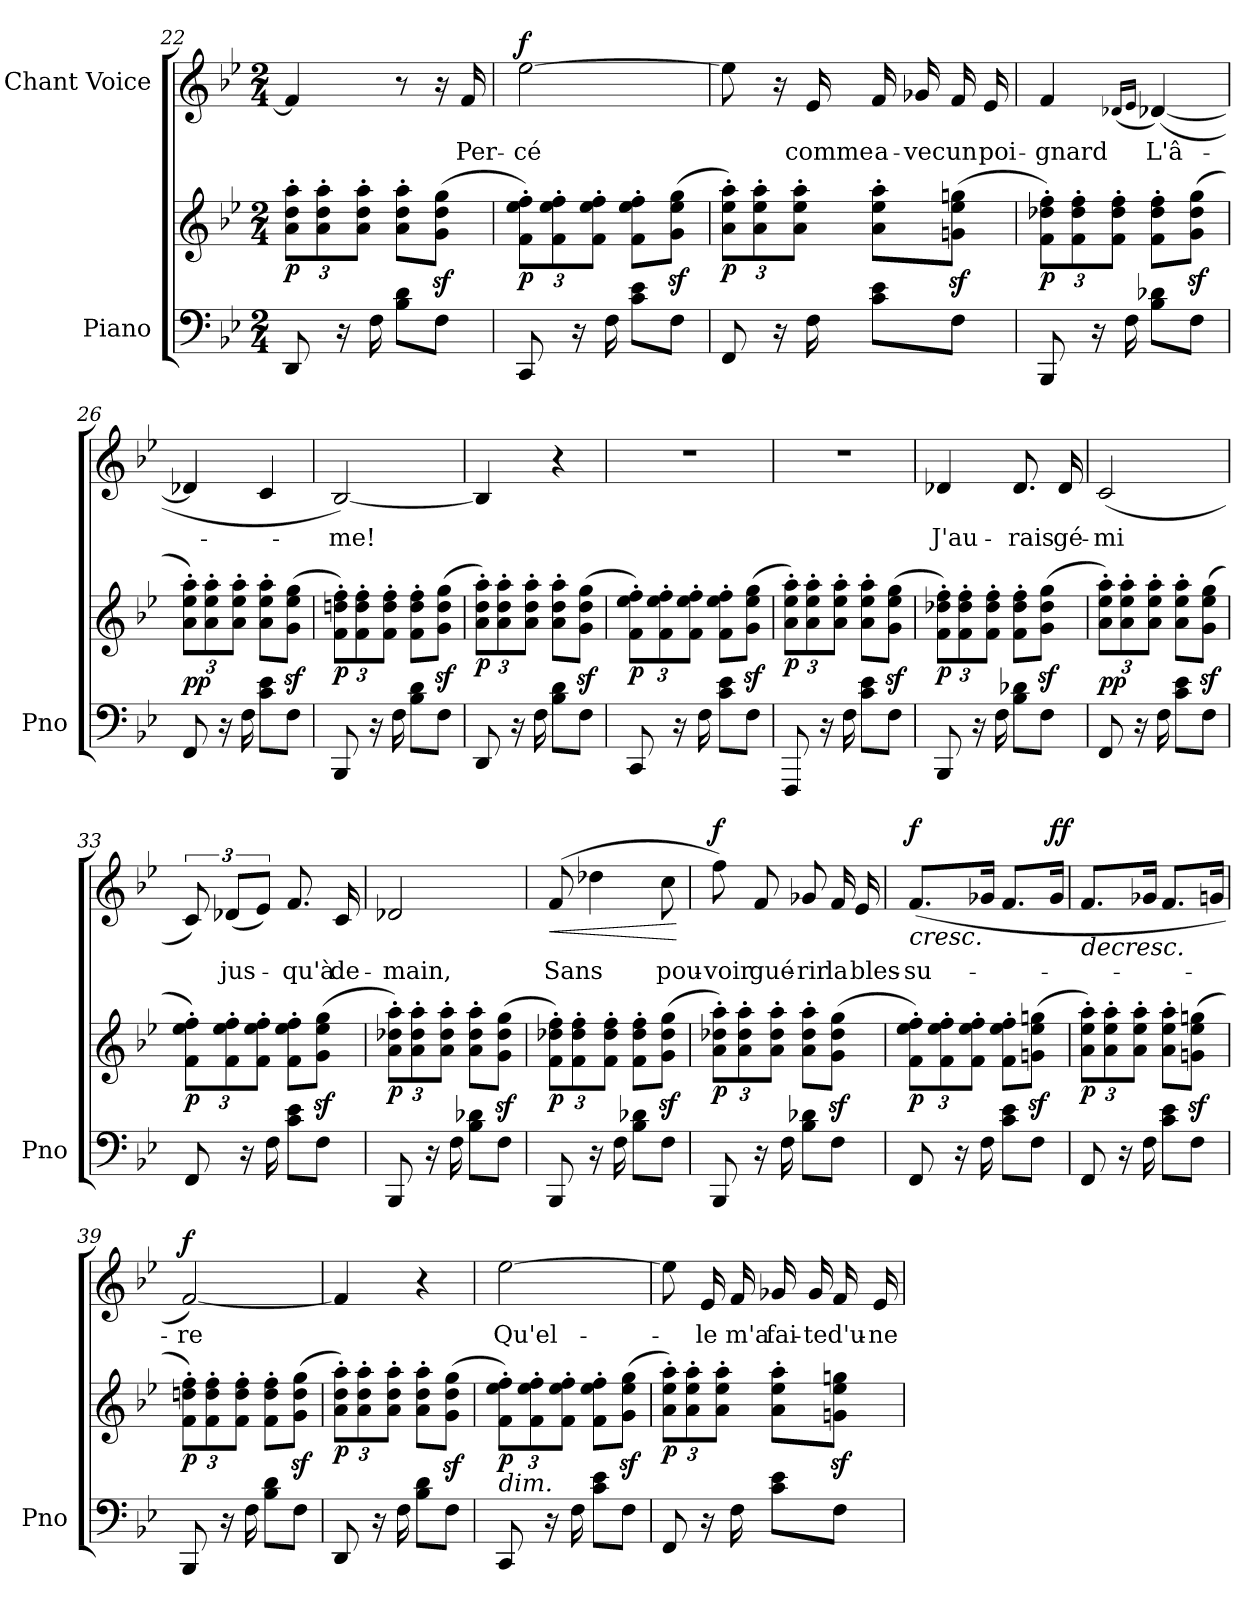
**kern	**kern	**dynam	**kern	**text	**dynam
*part2	*part2	*part2	*part1	*part1	*part1
*staff3	*staff2	*staff2/3	*staff1	*staff1	*staff1
*I"Piano	*	*	*I"Chant Voice	*	*
*I'Pno	*	*	*	*	*
!!LO:PB:g=z
*clefF4	*clefG2	*	*clefG2	*	*
*k[b-e-]	*k[b-e-]	*	*k[b-e-]	*	*
*M2/4	*M2/4	*	*M2/4	*	*
*	*Xbrackettup	*	*	*	*
=22	=22	=22	=22	=22	=22
!	!	!LO:DY:b	!	!	!
8DD/	12a\' 12dd\' 12aa\'L	p	4f/]	.	.
.	12a\' 12dd\' 12aa\'	.	.	.	.
16r	.	.	.	.	.
.	12a\' 12dd\' 12aa\'J	.	.	.	.
16F\	.	.	.	.	.
8B-\ 8d\L	8a\' 8dd\' 8aa\'L	.	8r	.	.
8F\J	(>8g\z< 8dd\z< 8gg\z<J	.	16r	.	.
!	!	!	!	!LO:LY:b	!
.	.	.	16f/	Per-	.
=23	=23	=23	=23	=23	=23
!	!	!LO:DY:b	!	!LO:LY:b	!LO:DY:a
8CC/	12f\' 12ee-\' 12ff\'L)	p	[2ee-\	-cé	f
.	12f\' 12ee-\' 12ff\'	.	.	.	.
16r	.	.	.	.	.
.	12f\' 12ee-\' 12ff\'J	.	.	.	.
16F\	.	.	.	.	.
8c\ 8e-\L	8f\' 8ee-\' 8ff\'L	.	.	.	.
8F\J	(>8g\z< 8ee-\z< 8gg\z<J	.	.	.	.
=24	=24	=24	=24	=24	=24
!	!	!LO:DY:b	!	!	!
8FF/	12a\' 12ee-\' 12aa\'L)	p	8ee-\]	.	.
.	12a\' 12ee-\' 12aa\'	.	.	.	.
16r	.	.	16r	.	.
.	12a\' 12ee-\' 12aa\'J	.	.	.	.
!	!	!	!	!LO:LY:b	!
16F\	.	.	16e-/	comme	.
!	!	!	!	!LO:LY:b	!
8c\ 8e-\L	8a\' 8ee-\' 8aa\'L	.	16f/	a-	.
!	!	!	!	!LO:LY:b	!
.	.	.	16g-X/	-vec	.
!	!	!	!	!LO:LY:b	!
8F\J	(>8gn\z< 8ee-\z< 8ggn\z<J	.	16f/	un	.
!	!	!	!	!LO:LY:b	!
.	.	.	16e-/	poi-	.
=25	=25	=25	=25	=25	=25
!	!	!LO:DY:b	!	!LO:LY:b	!
8BBB-/	12f\' 12dd-X\' 12ff\'L)	p	4f/	-gnard	.
.	12f\' 12dd-\' 12ff\'	.	.	.	.
16r	.	.	.	.	.
.	12f\' 12dd-\' 12ff\'J	.	.	.	.
16F\	.	.	.	.	.
.	.	.	(<16qd-X/LL	.	.
.	.	.	16qe-/JJ	.	.
!	!	!	!	!LO:LY:b	!
8B-\ 8d-X\L	8f\' 8dd-\' 8ff\'L	.	(>[4d-/)	L'â-	.
8F\J	(>8g\z< 8dd-\z< 8gg\z<J	.	.	.	.
=26	=26	=26	=26	=26	=26
!	!	!LO:DY:b	!	!	!
8FF/	12a\' 12ee-\' 12aa\'L)	pp	4d-X/]	.	.
.	12a\' 12ee-\' 12aa\'	.	.	.	.
16r	.	.	.	.	.
.	12a\' 12ee-\' 12aa\'J	.	.	.	.
16F\	.	.	.	.	.
8c\ 8e-\L	8a\' 8ee-\' 8aa\'L	.	4c/	.	.
8F\J	(>8g\z< 8ee-\z< 8gg\z<J	.	.	.	.
!!LO:LB:g=z
=27	=27	=27	=27	=27	=27
!	!	!LO:DY:b	!	!LO:LY:b	!
8BBB-/	12f\' 12ddn\' 12ff\'L)	p	[2B-/)	-me!	.
.	12f\' 12dd\' 12ff\'	.	.	.	.
16r	.	.	.	.	.
.	12f\' 12dd\' 12ff\'J	.	.	.	.
16F\	.	.	.	.	.
8B-\ 8d\L	8f\' 8dd\' 8ff\'L	.	.	.	.
8F\J	(>8g\z< 8dd\z< 8gg\z<J	.	.	.	.
=28	=28	=28	=28	=28	=28
!	!	!LO:DY:b	!	!	!
8DD/	12a\' 12dd\' 12aa\'L)	p	4B-/]	.	.
.	12a\' 12dd\' 12aa\'	.	.	.	.
16r	.	.	.	.	.
.	12a\' 12dd\' 12aa\'J	.	.	.	.
16F\	.	.	.	.	.
8B-\ 8d\L	8a\' 8dd\' 8aa\'L	.	4r	.	.
8F\J	(>8g\z< 8dd\z< 8gg\z<J	.	.	.	.
=29	=29	=29	=29	=29	=29
!	!	!LO:DY:b	!	!	!
8CC/	12f\' 12ee-\' 12ff\'L)	p	2r	.	.
.	12f\' 12ee-\' 12ff\'	.	.	.	.
16r	.	.	.	.	.
.	12f\' 12ee-\' 12ff\'J	.	.	.	.
16F\	.	.	.	.	.
8c\ 8e-\L	8f\' 8ee-\' 8ff\'L	.	.	.	.
8F\J	(>8g\z< 8ee-\z< 8gg\z<J	.	.	.	.
=30	=30	=30	=30	=30	=30
!	!	!LO:DY:b	!	!	!
8FFF/	12a\' 12ee-\' 12aa\'L)	p	2r	.	.
.	12a\' 12ee-\' 12aa\'	.	.	.	.
16r	.	.	.	.	.
.	12a\' 12ee-\' 12aa\'J	.	.	.	.
16F\	.	.	.	.	.
8c\ 8e-\L	8a\' 8ee-\' 8aa\'L	.	.	.	.
8F\J	(>8g\z< 8ee-\z< 8gg\z<J	.	.	.	.
=31	=31	=31	=31	=31	=31
!	!	!LO:DY:b	!	!LO:LY:b	!
8BBB-/	12f\' 12dd-X\' 12ff\'L)	p	4d-X/	J'au-	.
.	12f\' 12dd-\' 12ff\'	.	.	.	.
16r	.	.	.	.	.
.	12f\' 12dd-\' 12ff\'J	.	.	.	.
16F\	.	.	.	.	.
!	!	!	!	!LO:LY:b	!
8B-\ 8d-X\L	8f\' 8dd-\' 8ff\'L	.	8.d-/	-rais	.
8F\J	(>8g\z< 8dd-\z< 8gg\z<J	.	.	.	.
!	!	!	!	!LO:LY:b	!
.	.	.	16d-/	gé-	.
=32	=32	=32	=32	=32	=32
!	!	!LO:DY:b	!	!LO:LY:b	!
8FF/	12a\' 12ee-\' 12aa\'L)	pp	(<2c/	-mi	.
.	12a\' 12ee-\' 12aa\'	.	.	.	.
16r	.	.	.	.	.
.	12a\' 12ee-\' 12aa\'J	.	.	.	.
16F\	.	.	.	.	.
8c\ 8e-\L	8a\' 8ee-\' 8aa\'L	.	.	.	.
8F\J	(>8g\z< 8ee-\z< 8gg\z<J	.	.	.	.
!!LO:LB:g=z
=33	=33	=33	=33	=33	=33
!	!	!LO:DY:b	!	!	!
8FF/	12f\' 12ee-\' 12ff\'L)	p	12c/)	.	.
!	!	!	!	!LO:LY:b	!
.	12f\' 12ee-\' 12ff\'	.	(<12d-X/L	jus-	.
16r	.	.	.	.	.
.	12f\' 12ee-\' 12ff\'J	.	12e-/J)	.	.
16F\	.	.	.	.	.
!	!	!	!	!LO:LY:b	!
8c\ 8e-\L	8f\' 8ee-\' 8ff\'L	.	8.f/	-qu'à	.
8F\J	(>8g\z< 8ee-\z< 8gg\z<J	.	.	.	.
!	!	!	!	!LO:LY:b	!
.	.	.	16c/	de-	.
=34	=34	=34	=34	=34	=34
!	!	!LO:DY:b	!	!LO:LY:b	!
8BBB-/	12a\' 12dd-X\' 12aa\'L)	p	2d-X/	-main,	.
.	12a\' 12dd-\' 12aa\'	.	.	.	.
16r	.	.	.	.	.
.	12a\' 12dd-\' 12aa\'J	.	.	.	.
16F\	.	.	.	.	.
8B-\ 8d-X\L	8a\' 8dd-\' 8aa\'L	.	.	.	.
8F\J	(>8g\z< 8dd-\z< 8gg\z<J	.	.	.	.
=35	=35	=35	=35	=35	=35
!	!	!LO:DY:b	!	!LO:LY:b	!LO:HP:b
8BBB-/	12f\' 12dd-X\' 12ff\'L)	p	(>8f/	Sans	<
.	12f\' 12dd-\' 12ff\'	.	.	.	.
16r	.	.	4dd-X\	.	.
.	12f\' 12dd-\' 12ff\'J	.	.	.	.
16F\	.	.	.	.	.
8B-\ 8d-X\L	8f\' 8dd-\' 8ff\'L	.	.	.	.
!	!	!	!	!LO:LY:b	!
8F\J	(>8g\z< 8dd-\z< 8gg\z<J	.	8cc\	pou-	.
.	.	.	.	.	[
=36	=36	=36	=36	=36	=36
!	!	!LO:DY:b	!	!LO:LY:b	!LO:DY:a
8BBB-/	12a\' 12dd-X\' 12aa\'L)	p	8ff\)	-voir	f
.	12a\' 12dd-\' 12aa\'	.	.	.	.
!	!	!	!	!LO:LY:b	!
16r	.	.	8f/	gué-	.
.	12a\' 12dd-\' 12aa\'J	.	.	.	.
16F\	.	.	.	.	.
!	!	!	!	!LO:LY:b	!
8B-\ 8d-X\L	8a\' 8dd-\' 8aa\'L	.	8g-X/	-rir	.
!	!	!	!	!LO:LY:b	!
8F\J	(>8g\z< 8dd-\z< 8gg\z<J	.	16f/	la	.
!	!	!	!	!LO:LY:b	!
.	.	.	16e-/	bles-	.
=37	=37	=37	=37	=37	=37
!	!	!LO:DY:b	!	!LO:LY:b	!LO:HP:b
!	!	!	!	!	!LO:DY:n=1:a
8FF/	12f\' 12ee-\' 12ff\'L)	p	(<8.f/L	-su-	< f
.	12f\' 12ee-\' 12ff\'	.	.	.	.
16r	.	.	.	.	.
.	12f\' 12ee-\' 12ff\'J	.	.	.	.
16F\	.	.	16g-X/Jk	.	.
8c\ 8e-\L	8f\' 8ee-\' 8ff\'L	.	8.f/L	.	.
8F\J	(>8gn\z< 8ee-\z< 8ggn\z<J	.	.	.	.
!	!	!	!	!	!LO:DY:n=2:a
.	.	.	16g-/Jk	.	ff
.	.	.	.	.	[
!!LO:LB:g=z
=38	=38	=38	=38	=38	=38
!	!	!LO:DY:b	!	!	!LO:HP:b
8FF/	12a\' 12ee-\' 12aa\'L)	p	8.f/L	.	>
.	12a\' 12ee-\' 12aa\'	.	.	.	.
16r	.	.	.	.	.
.	12a\' 12ee-\' 12aa\'J	.	.	.	.
16F\	.	.	16g-X/Jk	.	.
8c\ 8e-\L	8a\' 8ee-\' 8aa\'L	.	8.f/L	.	.
8F\J	(>8gn\z< 8ee-\z< 8ggn\z<J	.	.	.	.
.	.	.	16gn/Jk	.	.
=39	=39	=39	=39	=39	=39
!	!	!LO:DY:b	!	!LO:LY:b	!LO:DY:a
8BBB-/	12f\' 12ddn\' 12ff\'L)	p	[2f/)	-re	f
.	12f\' 12dd\' 12ff\'	.	.	.	.
16r	.	.	.	.	.
.	12f\' 12dd\' 12ff\'J	.	.	.	.
16F\	.	.	.	.	.
8B-\ 8d\L	8f\' 8dd\' 8ff\'L	.	.	.	.
8F\J	(>8g\z< 8dd\z< 8gg\z<J	.	.	.	.
.	.	.	.	.	]
=40	=40	=40	=40	=40	=40
!	!	!LO:DY:b	!	!LO:LY:b	!
8DD/	12a\' 12dd\' 12aa\'L)	p	4f/]	.	.
.	12a\' 12dd\' 12aa\'	.	.	.	.
16r	.	.	.	.	.
.	12a\' 12dd\' 12aa\'J	.	.	.	.
16F\	.	.	.	.	.
8B-\ 8d\L	8a\' 8dd\' 8aa\'L	.	4r	.	.
8F\J	(>8g\z< 8dd\z< 8gg\z<J	.	.	.	.
=41	=41	=41	=41	=41	=41
!	!LO:TX:b:i:t=dim.	!	!	!	!
!	!	!LO:DY:b	!	!LO:LY:b	!
8CC/	12f\' 12ee-\' 12ff\'L)	p	[2ee-\	Qu'el-	.
.	12f\' 12ee-\' 12ff\'	.	.	.	.
16r	.	.	.	.	.
.	12f\' 12ee-\' 12ff\'J	.	.	.	.
16F\	.	.	.	.	.
8c\ 8e-\L	8f\' 8ee-\' 8ff\'L	.	.	.	.
8F\J	(>8g\z< 8ee-\z< 8gg\z<J	.	.	.	.
=42	=42	=42	=42	=42	=42
!	!	!LO:DY:b	!	!	!
8FF/	12a\' 12ee-\' 12aa\'L)	p	8ee-\]	.	.
.	12a\' 12ee-\' 12aa\'	.	.	.	.
!	!	!	!	!LO:LY:b	!
16r	.	.	16e-/	-le	.
.	12a\' 12ee-\' 12aa\'J	.	.	.	.
!	!	!	!	!LO:LY:b	!
16F\	.	.	16f/	m'a	.
!	!	!	!	!LO:LY:b	!
8c\ 8e-\L	8a\' 8ee-\' 8aa\'L	.	16g-X/	fai-	.
!	!	!	!	!LO:LY:b	!
.	.	.	16g-/	-te	.
!	!	!	!	!LO:LY:b	!
8F\J	8gn\z< 8ee-\z< 8ggn\z<J	.	16f/	d'u-	.
!	!	!	!	!LO:LY:b	!
.	.	.	16e-/	-ne	.
=	=	=	=	=	=
*-	*-	*-	*-	*-	*-
